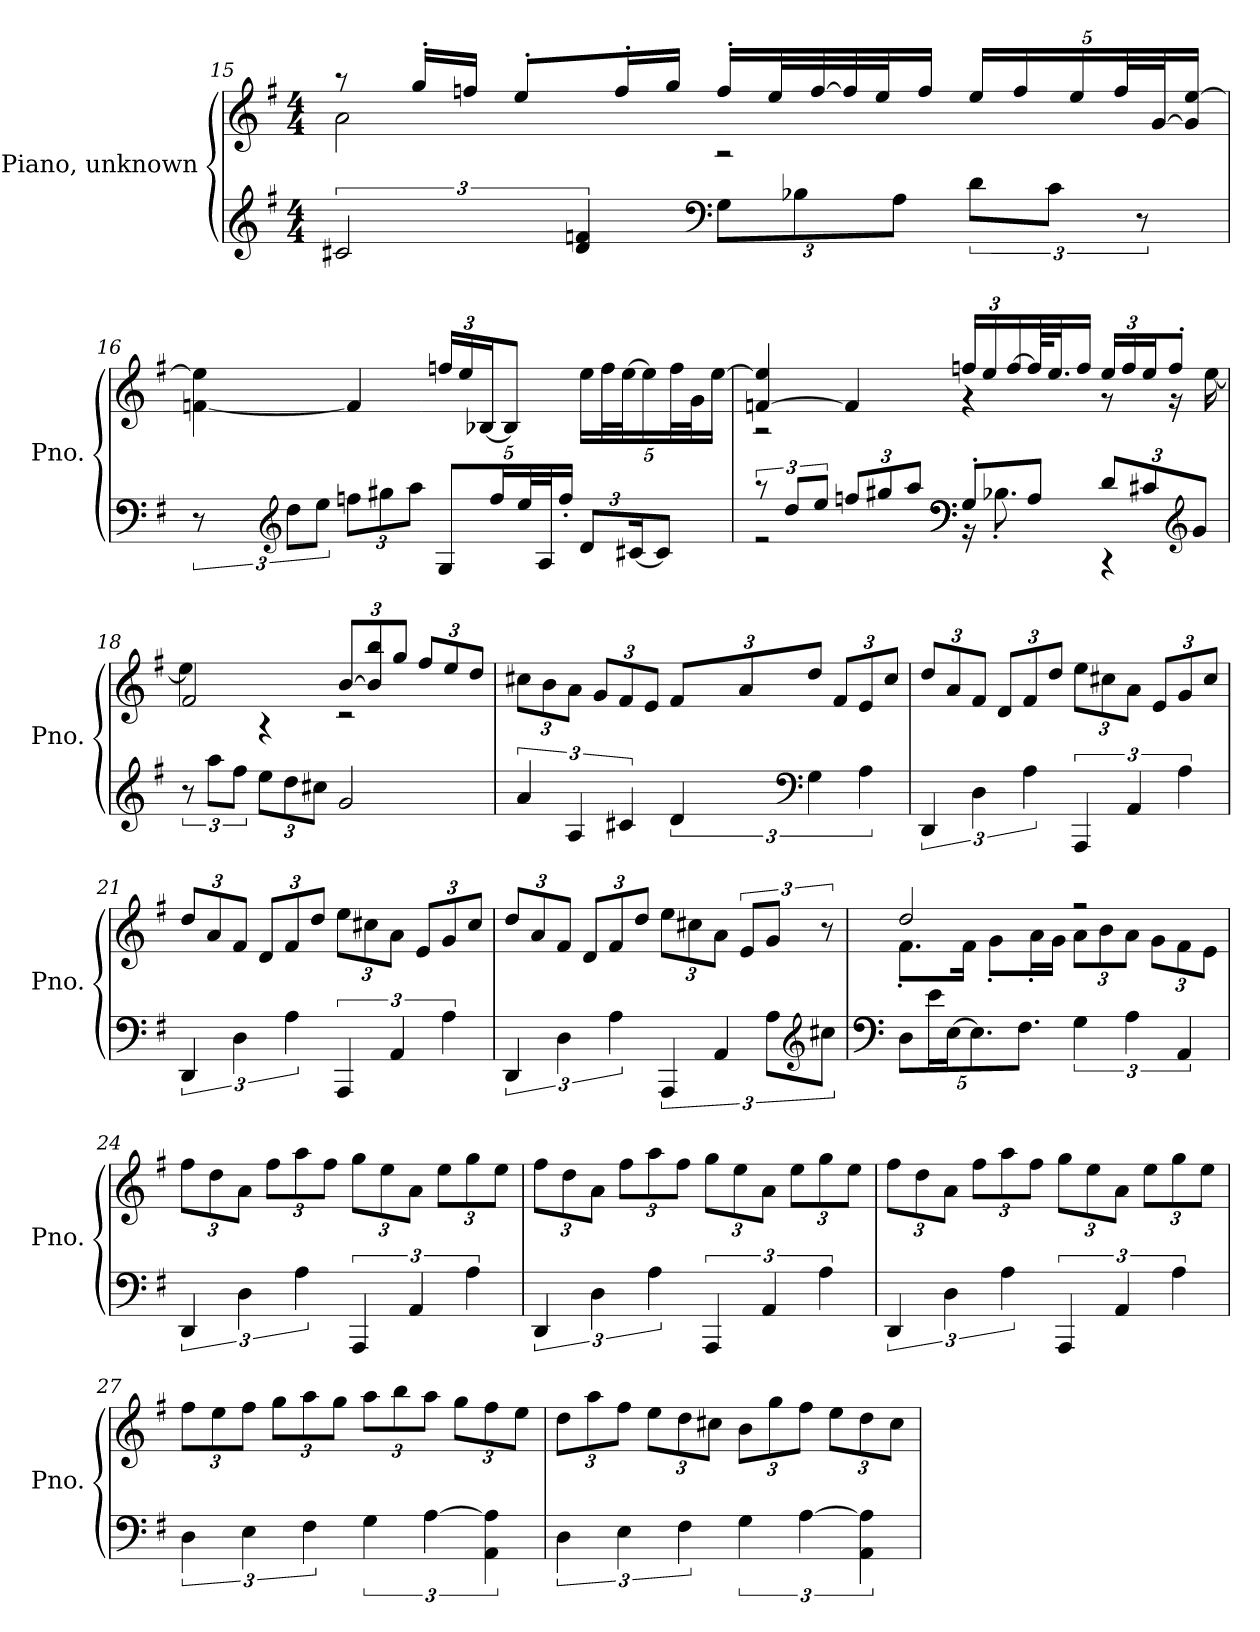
**kern	**kern
*part1	*part1
*staff2	*staff1
*I"Piano, unknown	*
*I'Pno.	*
*clefG2	*clefG2
*k[f#]	*k[f#]
*M4/4	*M4/4
=15	=15
*	*^
3c#X/	8r	2a\
.	16gg'/LL	.
.	16ffn/JJ	.
.	8ee'/L	.
6d/ 6fn/	.	.
.	16ff'/L	.
.	16gg/JJ	.
*clefF4	*	*
*Xbrackettup	*	*
12G\L	16ff'/LL	2r
.	32ee/L	.
12B-X\	.	.
.	[32ff/	.
.	32ff/]	.
.	32ee/J	.
12A\J	.	.
.	16ff/JJ	.
*brackettup	*Xbrackettup	*
12d\L	20ee/LL	.
.	20ff/	.
12c#\J	.	.
.	20ee/	.
.	40ff/L	.
12r	.	.
.	[40g/J	.
.	20g/] [20ee/JJ	.
*	*v	*v
!!LO:PB:g=z
=16	=16
12r	[4fn\ 4ee\]
*clefG2	*
12dd\L	.
12ee\J	.
*Xbrackettup	*
12ffn\L	4f/]
12gg#X\	.
12aa\J	.
10G/L	24ffn/LL
.	24ee/
.	[24B-X/J
20ff/L	.
.	8B-/J]
40ee/L	.
40A/J	.
20ff'/JJ	.
12d/L	20ee\LL
.	40ff\L
.	[40ee\J
[24c#X/K	.
.	20ee\]
8c#/J]	.
.	40ff\L
.	40g\J
.	[20ee\JJ
=17	=17
*brackettup	*
*^	*^
12r	2r	[4fn/ 4ee/]	2r
12dd/L	.	.	.
12ee/J	.	.	.
*Xbrackettup	*	*	*
12ffn/L	.	4f/]	.
12gg#X/	.	.	.
12aa/J	.	.	.
*clefF4	*	*	*
8G'/L	16r	24ffn/LL	4r
.	.	24ee/	.
.	8.B-X'\	.	.
.	.	[24ff/	.
8A/J	.	64ff/KL]	.
.	.	32.ee/J	.
.	.	16ff/JJ	.
12d/L	4r	24ee/LL	8r
.	.	24ff/	.
12c#X/	.	24ee/J	.
.	.	8ff'/J	16r
*clefG2	*	*	*
12g/J	.	.	.
.	.	.	[16ee\
*v	*v	*	*
!!LO:LB:g=z	!!
=18	=18	=18
*brackettup	*	*
12r	2f#/	4ee\]
12aa\L	.	.
12ff#\J	.	.
*Xbrackettup	*	*
12ee\L	.	4r
12dd\	.	.
12cc#X\J	.	.
2g/	[12b/L	2r
.	12b/] 12bb/	.
.	12gg/J	.
.	12ff#/L	.
.	12ee/	.
.	12dd/J	.
*	*v	*v
=19	=19
*brackettup	*
6a/	12cc#X\L
.	12b\
6A/	12a\J
.	12g/L
6c#X/	12f#/
.	12e/J
6d/	12f#/L
.	12a/
*clefF4	*
6G\	12dd/J
.	12f#/L
6A\	12e/
.	12cc#/J
=20	=20
6DD/	12dd/L
.	12a/
6D\	12f#/J
.	12d/L
6A\	12f#/
.	12dd/J
6AAA/	12ee\L
.	12cc#X\
6AA/	12a\J
.	12e/L
6A\	12g/
.	12cc#/J
!!LO:LB:g=z
=21	=21
6DD/	12dd/L
.	12a/
6D\	12f#/J
.	12d/L
6A\	12f#/
.	12dd/J
6AAA/	12ee\L
.	12cc#X\
6AA/	12a\J
.	12e/L
6A\	12g/
.	12cc#/J
=22	=22
6DD/	12dd/L
.	12a/
6D\	12f#/J
.	12d/L
6A\	12f#/
.	12dd/J
6AAA/	12ee\L
.	12cc#X\
6AA/	12a\J
*	*brackettup
.	12e/L
12A\L	12g/J
*clefG2	*
12cc#X\J	12r
=23	=23
*clefF4	*
*Xbrackettup	*
*	*^
10D\L	2dd/	8.f#'\L
20e\L	.	.
[20E\J	.	.
.	.	16f#\Jk
10.E\]	.	.
.	.	8g'\L
10.F#\J	.	.
.	.	16a'\L
.	.	16g\JJ
*brackettup	*	*Xbrackettup
6G\	2r	12a\L
.	.	12b\
6A\	.	12a\J
.	.	12g\L
6AA/	.	12f#\
.	.	12e\J
*	*v	*v
!!LO:LB:g=z
=24	=24
6DD/	12ff#\L
.	12dd\
6D\	12a\J
.	12ff#\L
6A\	12aa\
.	12ff#\J
6AAA/	12gg\L
.	12ee\
6AA/	12a\J
.	12ee\L
6A\	12gg\
.	12ee\J
=25	=25
6DD/	12ff#\L
.	12dd\
6D\	12a\J
.	12ff#\L
6A\	12aa\
.	12ff#\J
6AAA/	12gg\L
.	12ee\
6AA/	12a\J
.	12ee\L
6A\	12gg\
.	12ee\J
=26	=26
6DD/	12ff#\L
.	12dd\
6D\	12a\J
.	12ff#\L
6A\	12aa\
.	12ff#\J
6AAA/	12gg\L
.	12ee\
6AA/	12a\J
.	12ee\L
6A\	12gg\
.	12ee\J
!!LO:LB:g=z
=27	=27
6D\	12ff#\L
.	12ee\
6E\	12ff#\J
.	12gg\L
6F#\	12aa\
.	12gg\J
6G\	12aa\L
.	12bb\
[6A\	12aa\J
.	12gg\L
6AA\ 6A\]	12ff#\
.	12ee\J
=28	=28
6D\	12dd\L
.	12aa\
6E\	12ff#\J
.	12ee\L
6F#\	12dd\
.	12cc#X\J
6G\	12b\L
.	12gg\
[6A\	12ff#\J
.	12ee\L
6AA\ 6A\]	12dd\
.	12cc#\J
=	=
*-	*-
